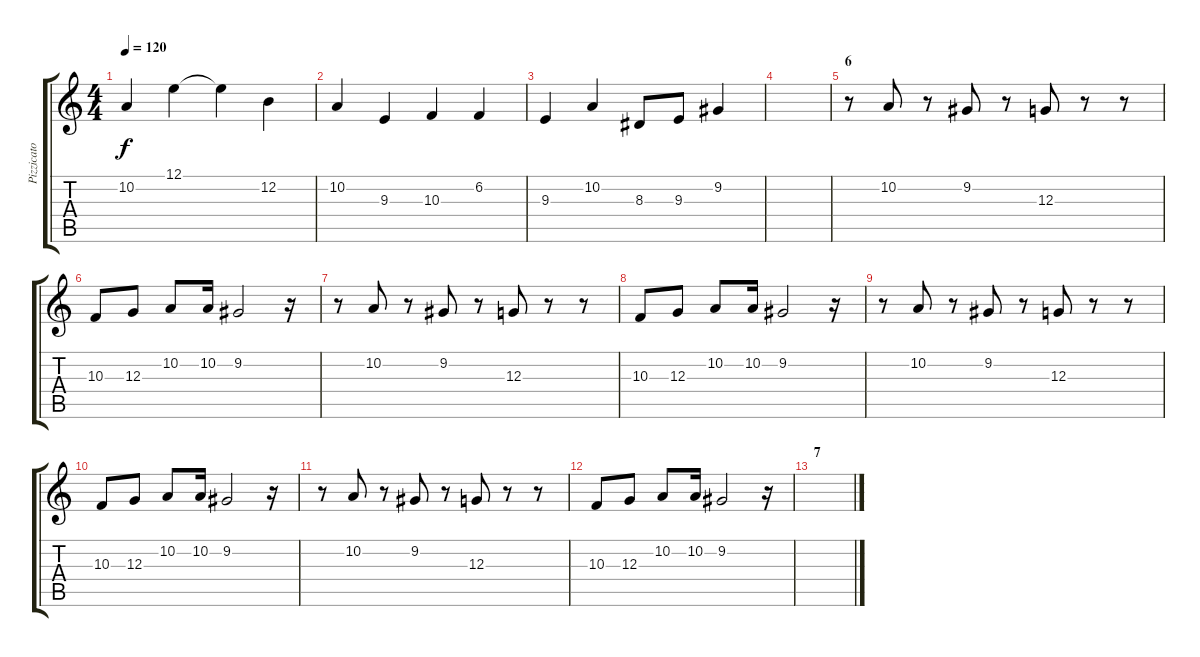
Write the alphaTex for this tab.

\track ("Pizzicato" "Pizzicato") {instrument pizzicatostrings}
\staff {score tabs}
\tuning (E4 B3 G3 D3 A2 E2) {hide}
\ts (4 4)
\tempo 120
\clef g2
\ks c
10.2.4{dy f} 12.1.4 12.1{t}.4 12.2.4 |
10.2.4 9.3.4 10.3.4 6.2.4 |
9.3.4 10.2.4 8.3.8 9.3.8 9.2.4 |
|
\section ("" "6")
r.8 10.2.8 r.8 9.2.8 r.8 12.3.8 r.8 r.8 |
10.3.8 12.3.8 10.2.8 10.2.16 9.2.2 r.16 |
r.8 10.2.8 r.8 9.2.8 r.8 12.3.8 r.8 r.8 |
10.3.8 12.3.8 10.2.8 10.2.16 9.2.2 r.16 |
r.8 10.2.8 r.8 9.2.8 r.8 12.3.8 r.8 r.8 |
10.3.8 12.3.8 10.2.8 10.2.16 9.2.2 r.16 |
r.8 10.2.8 r.8 9.2.8 r.8 12.3.8 r.8 r.8 |
10.3.8 12.3.8 10.2.8 10.2.16 9.2.2 r.16 |
\section ("" "7")
